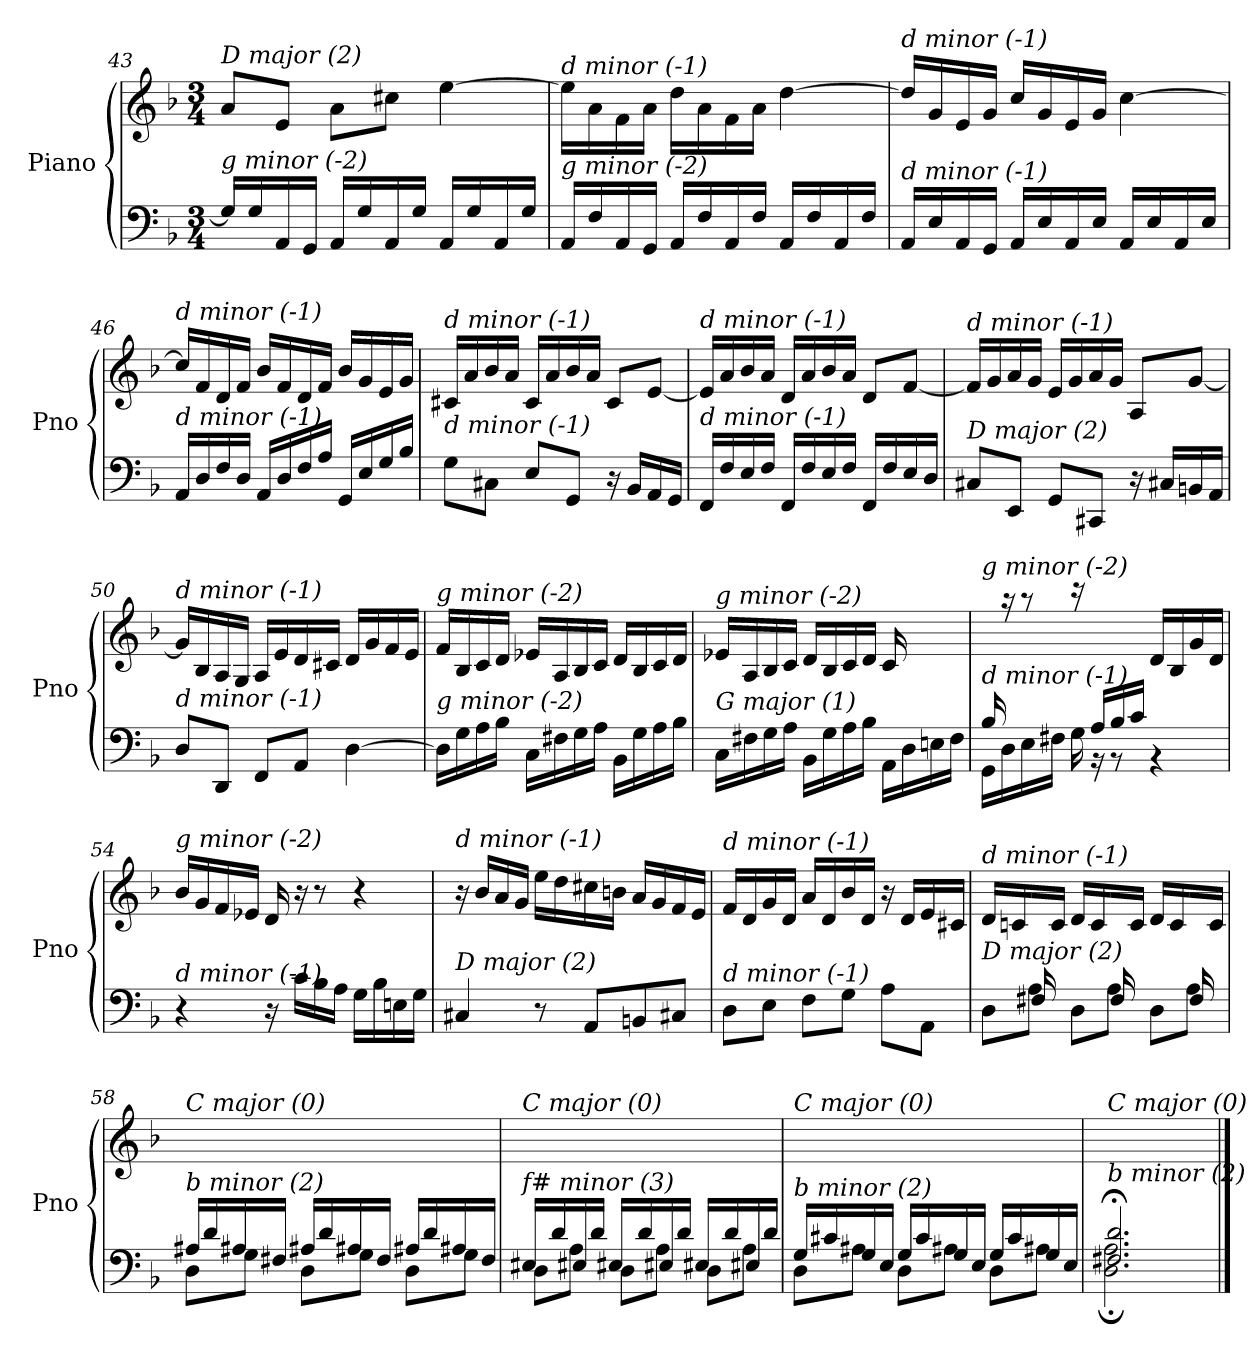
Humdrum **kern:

**kern	**kern
*part1	*part1
*staff2	*staff1
*I"Piano	*
*I'Pno	*
*clefF4	*clefG2
*k[b-]	*k[b-]
*M3/4	*M3/4
=43	=43
!	!LO:TX:i:t=D major (2)
!LO:TX:i:t=g minor (-2)	!
16G/LL]	8a/L
16G/	.
16AA/	8e/J
16GG/JJ	.
16AA/LL	8a\L
16G/	.
16AA/	8cc#X\J
16G/JJ	.
16AA/LL	[4ee\
16G/	.
16AA/	.
16G/JJ	.
=44	=44
!	!LO:TX:i:t=d minor (-1)
!LO:TX:i:t=g minor (-2)	!
16AA/LL	16ee\LL]
16F/	16a\
16AA/	16f\
16GG/JJ	16a\JJ
16AA/LL	16dd\LL
16F/	16a\
16AA/	16f\
16F/JJ	16a\JJ
16AA/LL	[4dd\
16F/	.
16AA/	.
16F/JJ	.
!!LO:PB:g=z
=45	=45
!	!LO:TX:i:t=d minor (-1)
!LO:TX:i:t=d minor (-1)	!
16AA/LL	16dd/LL]
16E/	16g/
16AA/	16e/
16GG/JJ	16g/JJ
16AA/LL	16cc/LL
16E/	16g/
16AA/	16e/
16E/JJ	16g/JJ
16AA/LL	[4cc\
16E/	.
16AA/	.
16E/JJ	.
=46	=46
!	!LO:TX:i:t=d minor (-1)
!LO:TX:i:t=d minor (-1)	!
16AA/LL	16cc/LL]
16D/	16f/
16F/	16d/
16D/JJ	16f/JJ
16AA/LL	16b-/LL
16D/	16f/
16F/	16d/
16A/JJ	16f/JJ
16GG/LL	16b-/LL
16E/	16g/
16G/	16e/
16B-/JJ	16g/JJ
=47	=47
!	!LO:TX:i:t=d minor (-1)
!LO:TX:i:t=d minor (-1)	!
8G\L	16c#X/LL
.	16a/
8C#X\J	16b-/
.	16a/JJ
8E/L	16c#/LL
.	16a/
8GG/J	16b-/
.	16a/JJ
16r	8c#/L
16BB-/LL	.
16AA/	[8e/J
16GG/JJ	.
=48	=48
!	!LO:TX:i:t=d minor (-1)
!LO:TX:i:t=d minor (-1)	!
16FF/LL	16e/LL]
16F/	16a/
16E/	16b-/
16F/JJ	16a/JJ
16FF/LL	16d/LL
16F/	16a/
16E/	16b-/
16F/JJ	16a/JJ
16FF/LL	8d/L
16F/	.
16E/	[8f/J
16D/JJ	.
!!LO:LB:g=z
=49	=49
!	!LO:TX:i:t=d minor (-1)
!LO:TX:i:t=D major (2)	!
8C#X/L	16f/LL]
.	16g/
8EE/J	16a/
.	16g/JJ
8GG/L	16e/LL
.	16g/
8CC#X/J	16a/
.	16g/JJ
16r	8A/L
16C#X/LL	.
16BBn/	[8g/J
16AA/JJ	.
=50	=50
!	!LO:TX:i:t=d minor (-1)
!LO:TX:i:t=d minor (-1)	!
8D/L	16g/LL]
.	16B-/
8DD/J	16A/
.	16G/JJ
8FF/L	16A/LL
.	16e/
8AA/J	16d/
.	16c#X/JJ
[4D\	16d/LL
.	16g/
.	16f/
.	16e/JJ
=51	=51
!	!LO:TX:i:t=g minor (-2)
!LO:TX:i:t=g minor (-2)	!
16D\LL]	16f/LL
16G\	16B-/
16A\	16c/
16B-\JJ	16d/JJ
16C\LL	16e-X/LL
16F#X\	16A/
16G\	16B-/
16A\JJ	16c/JJ
16BB-\LL	16d/LL
16G\	16B-/
16A\	16c/
16B-\JJ	16d/JJ
=52	=52
*^	*
!	!	!LO:TX:i:t=g minor (-2)
!LO:TX:i:t=G major (1)	!	!
2ryy	16C\LL	16e-X/LL
.	16F#X\	16A/
.	16G\	16B-/
.	16A\JJ	16c/JJ
.	16BB-\LL	16d/LL
.	16G\	16B-/
.	16A\	16c/
.	16B-\JJ	16d/JJ
16ryy	16AA\LL	16c/LL
16F#X/	16D\	8.ryy
16G/	16En\	.
16A/JJ	16F#\JJ	.
!!LO:LB:g=z
=53	=53	=53
!	!	!LO:TX:i:t=g minor (-2)
!LO:TX:i:t=d minor (-1)	!	!
16B-/	16GG\LL	16ryy
4ryy	16D\	16raa
.	16E\	8raa
.	16F#Xi\JJ	.
.	16G\	16rccc
16A/LL	16rBB	8.ryy
16B-/	8rBB	.
16c/JJ	.	.
4ryy	4rBB	16d/LL
.	.	16B-/
.	.	16g/
.	.	16d/JJ
*v	*v	*
=54	=54
!	!LO:TX:i:t=g minor (-2)
!LO:TX:i:t=d minor (-1)	!
4r	16b-/LL
.	16g/
.	16f/
.	16e-X/JJ
16r	16d/
16c\LL	16r
16B-\	8r
16A\JJ	.
16G\LL	4r
16B-\	.
16En\	.
16G\JJ	.
=55	=55
!	!LO:TX:i:t=d minor (-1)
!LO:TX:i:t=D major (2)	!
4C#X/	16r
.	16b-/LL
.	16a/
.	16g/JJ
8r	16ee\LL
.	16dd\
8AA/L	16cc#X\
.	16bn\JJ
8BBn/	16a/LL
.	16g/
8C#X/J	16f/
.	16e/JJ
!!LO:LB:g=z
=56	=56
!	!LO:TX:i:t=d minor (-1)
!LO:TX:i:t=d minor (-1)	!
8D\L	16f/LL
.	16d/
8E\J	16g/
.	16d/JJ
8F\L	16a/LL
.	16d/
8G\J	16b-/
.	16d/JJ
8A\L	16r
.	16d/LL
8AA\J	16e/
.	16c#X/JJ
=57	=57
*^	*
!	!	!LO:TX:i:t=d minor (-1)
!LO:TX:i:t=D major (2)	!	!
8ryy	8D\L	16d/LL
.	.	16cn/
16F#X/	8A\J	16ryy
8.ryy	.	16c/JJ
.	8D\L	16d/LL
.	.	16c/
16F#/	8A\J	16ryy
8.ryy	.	16c/JJ
.	8D\L	16d/LL
.	.	16c/
16F#/	8A\J	16ryy
16ryy	.	16c/JJ
=58	=58	=58
!	!	!LO:TX:i:t=C major (0)
!LO:TX:i:t=b minor (2)	!	!
16A#Xj/LL	8D\L	2.ryy
16d/	.	.
16A#Xj/	8G\J	.
16F#X/JJ	.	.
16A#Xj/LL	8D\L	.
16d/	.	.
16A#Xj/	8G\J	.
16F#/JJ	.	.
16A#Xj/LL	8D\L	.
16d/	.	.
16A#Xj/	8G\J	.
16F#/JJ	.	.
!!LO:LB:g=z
=59	=59	=59
!	!	!LO:TX:i:t=C major (0)
!LO:TX:i:t=f# minor (3)	!	!
16E#Xj/LL	8D\L	2.ryy
16d/	.	.
16E#Xj/	8A\J	.
16d/JJ	.	.
16E#Xj/LL	8D\L	.
16d/	.	.
16E#Xj/	8A\J	.
16d/JJ	.	.
16E#Xj/LL	8D\L	.
16d/	.	.
16E#Xj/	8A\J	.
16d/JJ	.	.
=60	=60	=60
!	!	!LO:TX:i:t=C major (0)
!LO:TX:i:t=b minor (2)	!	!
16G/LL	8D\L	2.ryy
16c#X/	.	.
16G/	8A#Xj\J	.
16E/JJ	.	.
16G/LL	8D\L	.
16c#/	.	.
16G/	8A#Xj\J	.
16E/JJ	.	.
16G/LL	8D\L	.
16c#/	.	.
16G/	8A#Xj\J	.
16E/JJ	.	.
=61	=61	=61
!	!	!LO:TX:i:t=C major (0)
!LO:TX:i:t=b minor (2)	!	!
2.F#X/;< 2.d/;<	2.D\; 2.A\;	2.ryy
*v	*v	*
==	==
*-	*-
